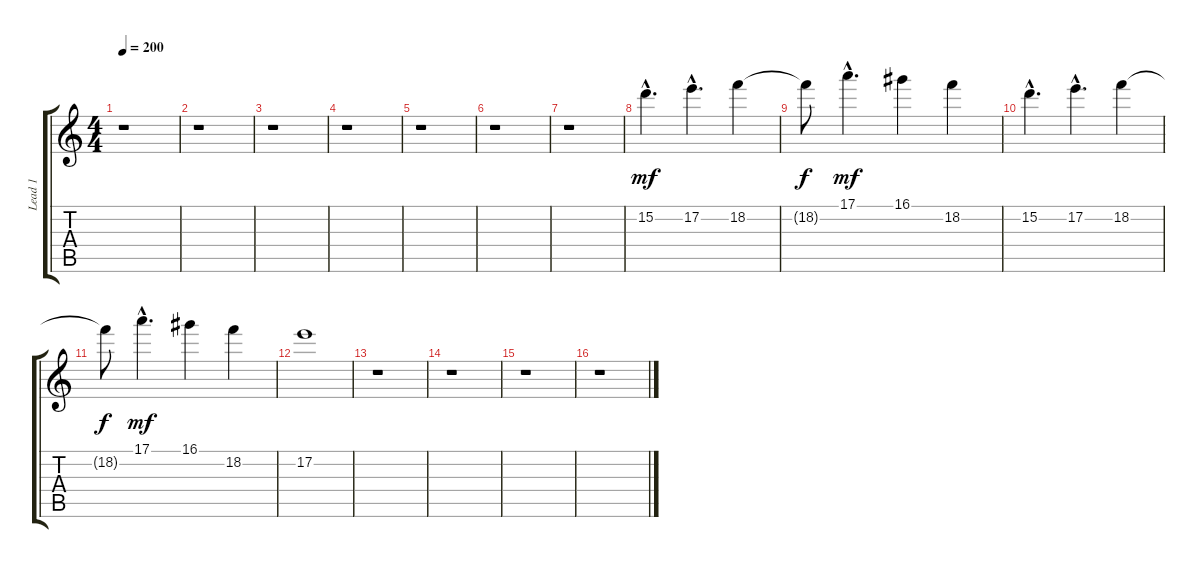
\track ("Lead 1" "Lead 1") {instrument overdrivenguitar}
\staff {score tabs}
\tuning (E4 B3 G3 D3 A2 E2) {hide}
\ts (4 4)
\tempo 200
\clef g2
\ks c
r.1{dy mf} |
\section ("" "")
r.1 |
r.1 |
r.1 |
r.1 |
r.1 |
r.1 |
15.2{hac}.4{d volume 14} 17.2{hac}.4{d} 18.2.4 |
18.2{t}.8{dy f} 17.1{hac}.4{d dy mf} 16.1.4 18.2.4 |
15.2{hac}.4{d} 17.2{hac}.4{d} 18.2.4 |
18.2{t}.8{dy f} 17.1{hac}.4{d dy mf} 16.1.4 18.2.4 |
\section ("" "")
17.2.1{volume 0} |
r.1 |
r.1 |
r.1 |
r.1
